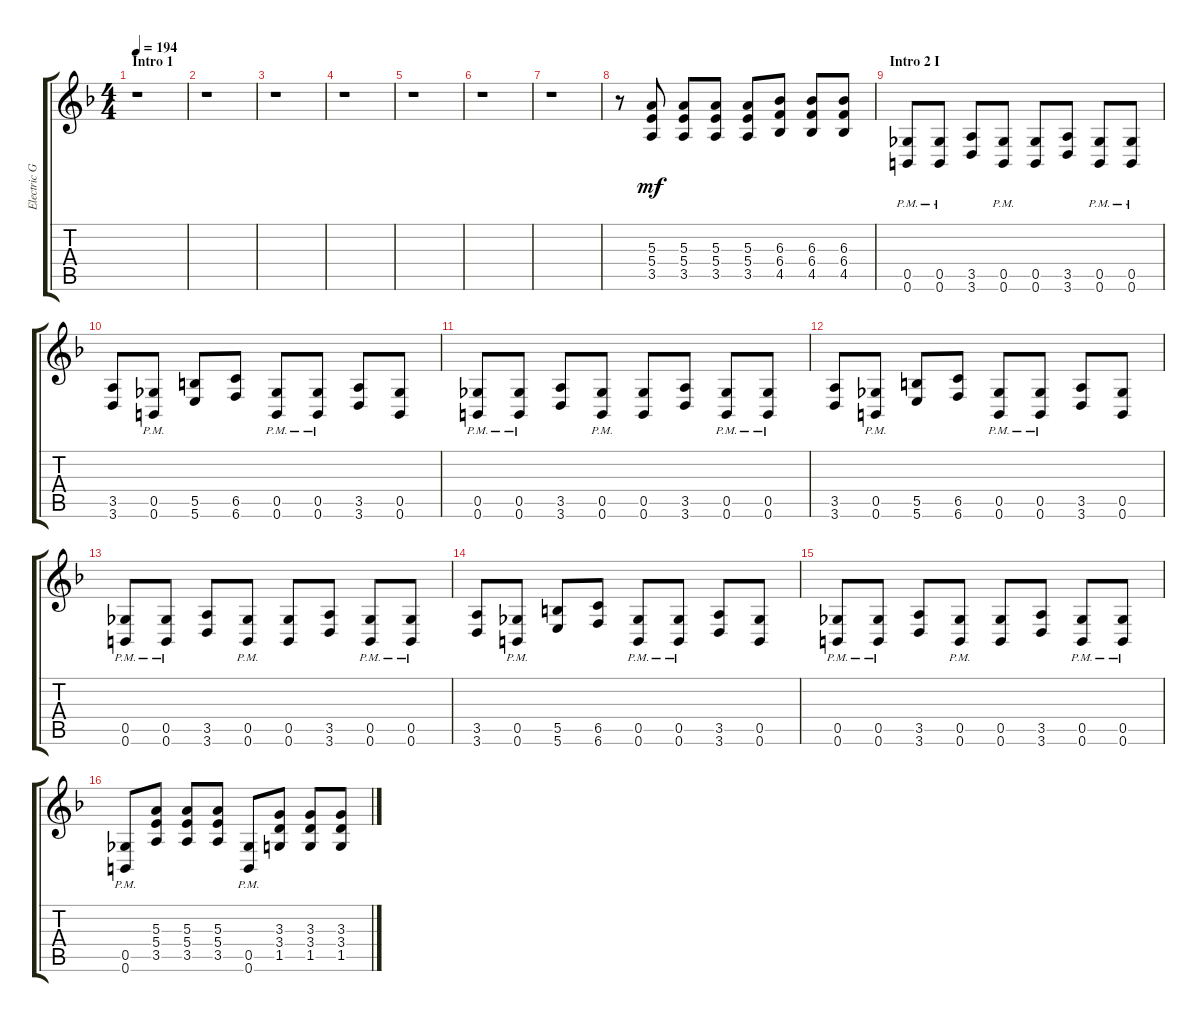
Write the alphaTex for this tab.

\track ("Electric Guitar III <葵>" "Electric G") {instrument distortionguitar}
\staff {score tabs}
\tuning (Db4 Ab3 E3 B2 Gb2 B1) {hide}
\ts (4 4)
\section ("" "Intro 1")
\tempo 194
\clef g2
\ks f
r.1{dy mf instrument distortionguitar} |
r.1 |
r.1 |
r.1 |
r.1 |
r.1 |
r.1 |
r.8 (5.3 5.4 3.5).8 (5.3 5.4 3.5).8 (5.3 5.4 3.5).8 (5.3 5.4 3.5).8 (6.3 6.4 4.5).8 (6.3 6.4 4.5).8 (6.3 6.4 4.5).8 |
\section ("" "Intro 2 I")
(0.5{pm} 0.6{pm}).8 (0.5{pm} 0.6{pm}).8 (3.5 3.6).8 (0.5{pm} 0.6{pm}).8 (0.5 0.6).8 (3.5 3.6).8 (0.5{pm} 0.6{pm}).8 (0.5{pm} 0.6{pm}).8 |
(3.5 3.6).8 (0.5{pm} 0.6{pm}).8 (5.5 5.6).8 (6.5 6.6).8 (0.5{pm} 0.6{pm}).8 (0.5{pm} 0.6{pm}).8 (3.5 3.6).8 (0.5 0.6).8 |
(0.5{pm} 0.6{pm}).8 (0.5{pm} 0.6{pm}).8 (3.5 3.6).8 (0.5{pm} 0.6{pm}).8 (0.5 0.6).8 (3.5 3.6).8 (0.5{pm} 0.6{pm}).8 (0.5{pm} 0.6{pm}).8 |
(3.5 3.6).8 (0.5{pm} 0.6{pm}).8 (5.5 5.6).8 (6.5 6.6).8 (0.5{pm} 0.6{pm}).8 (0.5{pm} 0.6{pm}).8 (3.5 3.6).8 (0.5 0.6).8 |
(0.5{pm} 0.6{pm}).8 (0.5{pm} 0.6{pm}).8 (3.5 3.6).8 (0.5{pm} 0.6{pm}).8 (0.5 0.6).8 (3.5 3.6).8 (0.5{pm} 0.6{pm}).8 (0.5{pm} 0.6{pm}).8 |
(3.5 3.6).8 (0.5{pm} 0.6{pm}).8 (5.5 5.6).8 (6.5 6.6).8 (0.5{pm} 0.6{pm}).8 (0.5{pm} 0.6{pm}).8 (3.5 3.6).8 (0.5 0.6).8 |
(0.5{pm} 0.6{pm}).8 (0.5{pm} 0.6{pm}).8 (3.5 3.6).8 (0.5{pm} 0.6{pm}).8 (0.5 0.6).8 (3.5 3.6).8 (0.5{pm} 0.6{pm}).8 (0.5{pm} 0.6{pm}).8 |
(0.5{pm} 0.6{pm}).8 (5.3 5.4 3.5).8 (5.3 5.4 3.5).8 (5.3 5.4 3.5).8 (0.5{pm} 0.6{pm}).8 (3.3 3.4 1.5).8 (3.3 3.4 1.5).8 (3.3 3.4 1.5).8
